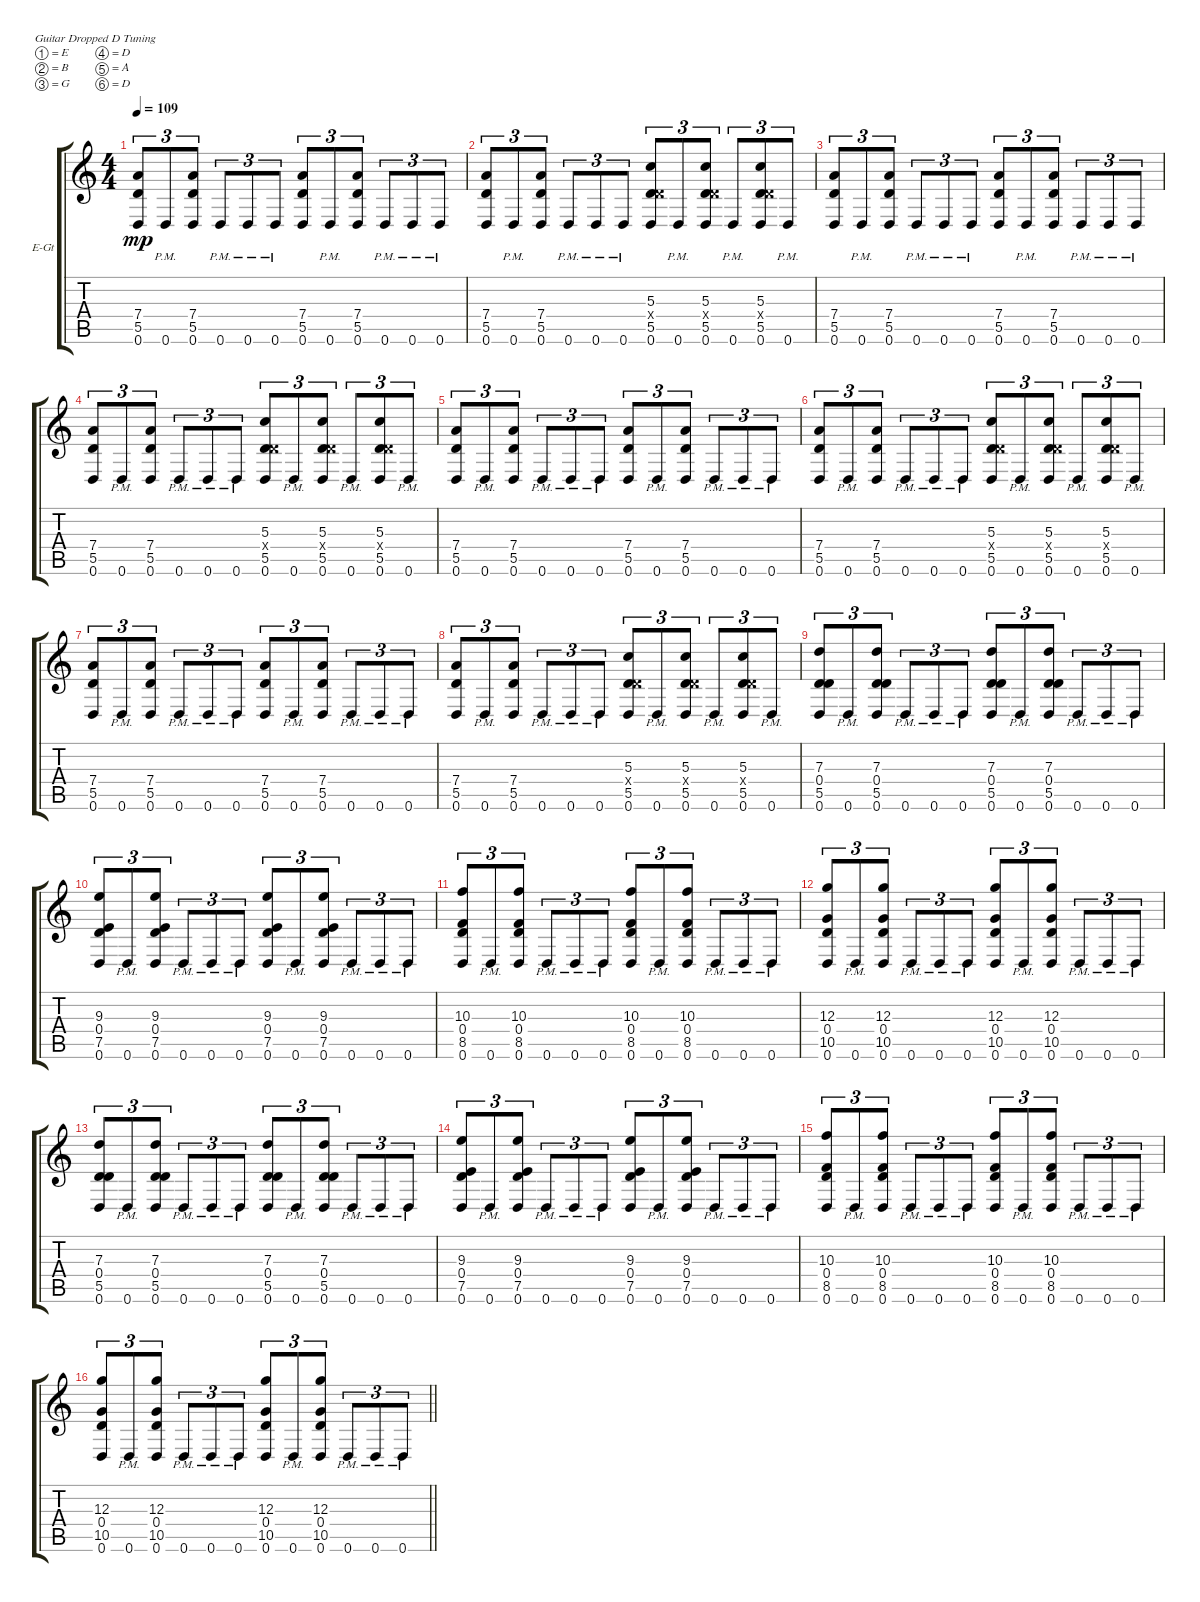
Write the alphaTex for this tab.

\bracketExtendMode groupsimilarinstruments
\firstSystemTrackNameOrientation horizontal
\otherSystemsTrackNameOrientation horizontal
\track ("Clean-guitar (Richard)" "E-Gt") {instrument electricguitarclean}
\staff {score tabs}
\tuning (E4 B3 G3 D3 A2 D2)
\ts (4 4)
\tempo 109
\clef g2
\scale
0.333333
\ks c
(7.4 5.5 0.6).8{tu (3 2) dy mp} 0.6{pm}.8{tu (3 2)} (7.4 5.5 0.6).8{tu (3 2)} 0.6{pm}.8{tu (3 2)} 0.6{pm}.8{tu (3 2)} 0.6{pm}.8{tu (3 2)} (7.4 5.5 0.6).8{tu (3 2)} 0.6{pm}.8{tu (3 2)} (7.4 5.5 0.6).8{tu (3 2)} 0.6{pm}.8{tu (3 2)} 0.6{pm}.8{tu (3 2)} 0.6{pm}.8{tu (3 2)} |
\scale
0.333333 (7.4 5.5 0.6).8{tu (3 2)} 0.6{pm}.8{tu (3 2)} (7.4 5.5 0.6).8{tu (3 2)} 0.6{pm}.8{tu (3 2)} 0.6{pm}.8{tu (3 2)} 0.6{pm}.8{tu (3 2)} (5.5 5.3 0.4{x} 0.6).8{tu (3 2)} 0.6{pm}.8{tu (3 2)} (5.5 5.3 0.4{x} 0.6).8{tu (3 2)} 0.6{pm}.8{tu (3 2)} (5.5 5.3 0.4{x} 0.6).8{tu (3 2)} 0.6{pm}.8{tu (3 2)} |
\scale
0.333333 (7.4 5.5 0.6).8{tu (3 2)} 0.6{pm}.8{tu (3 2)} (7.4 5.5 0.6).8{tu (3 2)} 0.6{pm}.8{tu (3 2)} 0.6{pm}.8{tu (3 2)} 0.6{pm}.8{tu (3 2)} (7.4 5.5 0.6).8{tu (3 2)} 0.6{pm}.8{tu (3 2)} (7.4 5.5 0.6).8{tu (3 2)} 0.6{pm}.8{tu (3 2)} 0.6{pm}.8{tu (3 2)} 0.6{pm}.8{tu (3 2)} |
\scale
0.333333 (7.4 5.5 0.6).8{tu (3 2)} 0.6{pm}.8{tu (3 2)} (7.4 5.5 0.6).8{tu (3 2)} 0.6{pm}.8{tu (3 2)} 0.6{pm}.8{tu (3 2)} 0.6{pm}.8{tu (3 2)} (5.5 5.3 0.4{x} 0.6).8{tu (3 2)} 0.6{pm}.8{tu (3 2)} (5.5 5.3 0.4{x} 0.6).8{tu (3 2)} 0.6{pm}.8{tu (3 2)} (5.5 5.3 0.4{x} 0.6).8{tu (3 2)} 0.6{pm}.8{tu (3 2)} |
\scale
0.333333 (7.4 5.5 0.6).8{tu (3 2)} 0.6{pm}.8{tu (3 2)} (7.4 5.5 0.6).8{tu (3 2)} 0.6{pm}.8{tu (3 2)} 0.6{pm}.8{tu (3 2)} 0.6{pm}.8{tu (3 2)} (7.4 5.5 0.6).8{tu (3 2)} 0.6{pm}.8{tu (3 2)} (7.4 5.5 0.6).8{tu (3 2)} 0.6{pm}.8{tu (3 2)} 0.6{pm}.8{tu (3 2)} 0.6{pm}.8{tu (3 2)} |
\scale
0.333333 (7.4 5.5 0.6).8{tu (3 2)} 0.6{pm}.8{tu (3 2)} (7.4 5.5 0.6).8{tu (3 2)} 0.6{pm}.8{tu (3 2)} 0.6{pm}.8{tu (3 2)} 0.6{pm}.8{tu (3 2)} (5.5 5.3 0.4{x} 0.6).8{tu (3 2)} 0.6{pm}.8{tu (3 2)} (5.5 5.3 0.4{x} 0.6).8{tu (3 2)} 0.6{pm}.8{tu (3 2)} (5.5 5.3 0.4{x} 0.6).8{tu (3 2)} 0.6{pm}.8{tu (3 2)} |
\scale
0.333333 (7.4 5.5 0.6).8{tu (3 2)} 0.6{pm}.8{tu (3 2)} (7.4 5.5 0.6).8{tu (3 2)} 0.6{pm}.8{tu (3 2)} 0.6{pm}.8{tu (3 2)} 0.6{pm}.8{tu (3 2)} (7.4 5.5 0.6).8{tu (3 2)} 0.6{pm}.8{tu (3 2)} (7.4 5.5 0.6).8{tu (3 2)} 0.6{pm}.8{tu (3 2)} 0.6{pm}.8{tu (3 2)} 0.6{pm}.8{tu (3 2)} |
\scale
0.333333 (7.4 5.5 0.6).8{tu (3 2)} 0.6{pm}.8{tu (3 2)} (7.4 5.5 0.6).8{tu (3 2)} 0.6{pm}.8{tu (3 2)} 0.6{pm}.8{tu (3 2)} 0.6{pm}.8{tu (3 2)} (5.5 5.3 0.4{x} 0.6).8{tu (3 2)} 0.6{pm}.8{tu (3 2)} (5.5 5.3 0.4{x} 0.6).8{tu (3 2)} 0.6{pm}.8{tu (3 2)} (5.5 5.3 0.4{x} 0.6).8{tu (3 2)} 0.6{pm}.8{tu (3 2)} |
\scale
0.333333 (7.3 0.4 5.5 0.6).8{tu (3 2)} 0.6{pm}.8{tu (3 2)} (7.3 0.4 5.5 0.6).8{tu (3 2)} 0.6{pm}.8{tu (3 2)} 0.6{pm}.8{tu (3 2)} 0.6{pm}.8{tu (3 2)} (7.3 0.4 5.5 0.6).8{tu (3 2)} 0.6{pm}.8{tu (3 2)} (7.3 0.4 5.5 0.6).8{tu (3 2)} 0.6{pm}.8{tu (3 2)} 0.6{pm}.8{tu (3 2)} 0.6{pm}.8{tu (3 2)} |
\scale
0.333333 (9.3 0.4 7.5 0.6).8{tu (3 2)} 0.6{pm}.8{tu (3 2)} (9.3 0.4 7.5 0.6).8{tu (3 2)} 0.6{pm}.8{tu (3 2)} 0.6{pm}.8{tu (3 2)} 0.6{pm}.8{tu (3 2)} (9.3 0.4 7.5 0.6).8{tu (3 2)} 0.6{pm}.8{tu (3 2)} (9.3 0.4 7.5 0.6).8{tu (3 2)} 0.6{pm}.8{tu (3 2)} 0.6{pm}.8{tu (3 2)} 0.6{pm}.8{tu (3 2)} |
\scale
0.333333 (10.3 0.4 8.5 0.6).8{tu (3 2)} 0.6{pm}.8{tu (3 2)} (10.3 0.4 8.5 0.6).8{tu (3 2)} 0.6{pm}.8{tu (3 2)} 0.6{pm}.8{tu (3 2)} 0.6{pm}.8{tu (3 2)} (10.3 0.4 8.5 0.6).8{tu (3 2)} 0.6{pm}.8{tu (3 2)} (10.3 0.4 8.5 0.6).8{tu (3 2)} 0.6{pm}.8{tu (3 2)} 0.6{pm}.8{tu (3 2)} 0.6{pm}.8{tu (3 2)} |
\scale
0.333333 (12.3 0.4 10.5 0.6).8{tu (3 2)} 0.6{pm}.8{tu (3 2)} (12.3 0.4 10.5 0.6).8{tu (3 2)} 0.6{pm}.8{tu (3 2)} 0.6{pm}.8{tu (3 2)} 0.6{pm}.8{tu (3 2)} (12.3 0.4 10.5 0.6).8{tu (3 2)} 0.6{pm}.8{tu (3 2)} (12.3 0.4 10.5 0.6).8{tu (3 2)} 0.6{pm}.8{tu (3 2)} 0.6{pm}.8{tu (3 2)} 0.6{pm}.8{tu (3 2)} |
\scale
0.333333 (7.3 0.4 5.5 0.6).8{tu (3 2)} 0.6{pm}.8{tu (3 2)} (7.3 0.4 5.5 0.6).8{tu (3 2)} 0.6{pm}.8{tu (3 2)} 0.6{pm}.8{tu (3 2)} 0.6{pm}.8{tu (3 2)} (7.3 0.4 5.5 0.6).8{tu (3 2)} 0.6{pm}.8{tu (3 2)} (7.3 0.4 5.5 0.6).8{tu (3 2)} 0.6{pm}.8{tu (3 2)} 0.6{pm}.8{tu (3 2)} 0.6{pm}.8{tu (3 2)} |
\scale
0.333333 (9.3 0.4 7.5 0.6).8{tu (3 2)} 0.6{pm}.8{tu (3 2)} (9.3 0.4 7.5 0.6).8{tu (3 2)} 0.6{pm}.8{tu (3 2)} 0.6{pm}.8{tu (3 2)} 0.6{pm}.8{tu (3 2)} (9.3 0.4 7.5 0.6).8{tu (3 2)} 0.6{pm}.8{tu (3 2)} (9.3 0.4 7.5 0.6).8{tu (3 2)} 0.6{pm}.8{tu (3 2)} 0.6{pm}.8{tu (3 2)} 0.6{pm}.8{tu (3 2)} |
\scale
0.333333 (10.3 0.4 8.5 0.6).8{tu (3 2)} 0.6{pm}.8{tu (3 2)} (10.3 0.4 8.5 0.6).8{tu (3 2)} 0.6{pm}.8{tu (3 2)} 0.6{pm}.8{tu (3 2)} 0.6{pm}.8{tu (3 2)} (10.3 0.4 8.5 0.6).8{tu (3 2)} 0.6{pm}.8{tu (3 2)} (10.3 0.4 8.5 0.6).8{tu (3 2)} 0.6{pm}.8{tu (3 2)} 0.6{pm}.8{tu (3 2)} 0.6{pm}.8{tu (3 2)} |
\scale
0.333333
\barLineRight lightlight
(12.3 0.4 10.5 0.6).8{tu (3 2)} 0.6{pm}.8{tu (3 2)} (12.3 0.4 10.5 0.6).8{tu (3 2)} 0.6{pm}.8{tu (3 2)} 0.6{pm}.8{tu (3 2)} 0.6{pm}.8{tu (3 2)} (12.3 0.4 10.5 0.6).8{tu (3 2)} 0.6{pm}.8{tu (3 2)} (12.3 0.4 10.5 0.6).8{tu (3 2)} 0.6{pm}.8{tu (3 2)} 0.6{pm}.8{tu (3 2)} 0.6{pm}.8{tu (3 2)}
